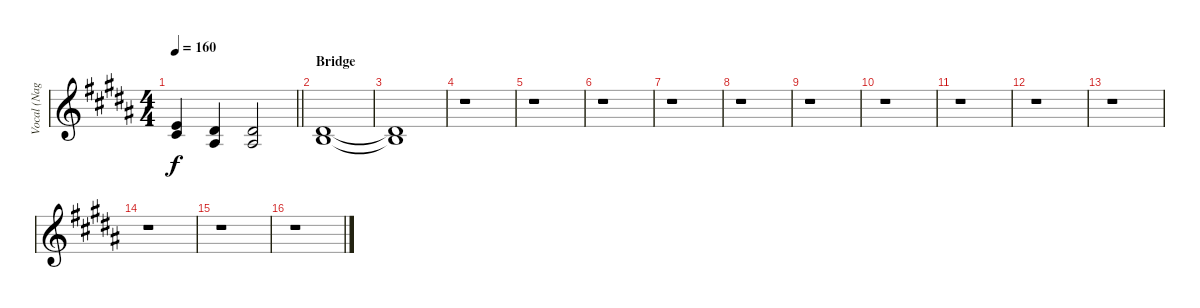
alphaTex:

\track ("Vocal (Nagi)" "Vocal (Nag") {instrument electricpiano1}
\staff {score}
\tuning (E4 B3 G3 D3 A2 E2) {hide}
\ts (4 4)
\tempo 160
\clef g2
\barLineRight lightlight
\ks b
(0.1 2.2).4{dy f} (4.2 3.3).4 (4.2 3.3).2 |
\section ("" "Bridge")
(0.2 8.3).1 |
(0.2{t} 8.3{t}).1 |
r.1 |
r.1 |
r.1 |
r.1 |
r.1 |
r.1 |
r.1 |
r.1 |
r.1 |
r.1 |
r.1 |
r.1 |
r.1
